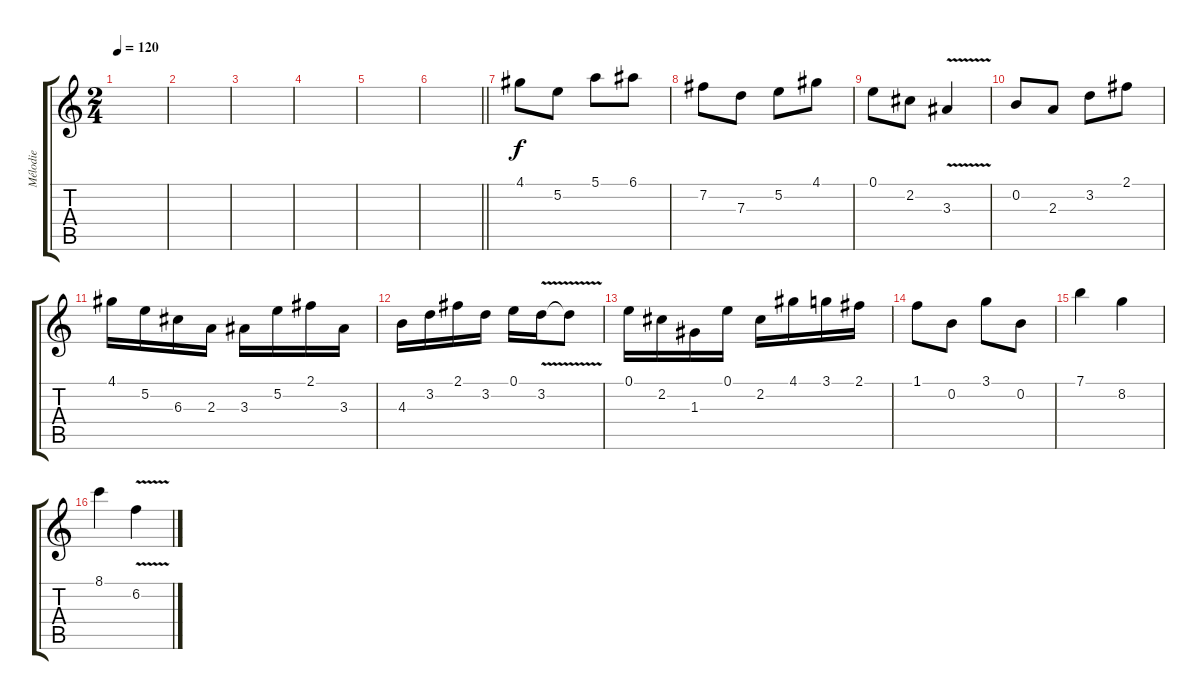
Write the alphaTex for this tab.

\track ("Mélodie" "Mélodie") {instrument electricguitarjazz}
\staff {score tabs}
\tuning (E4 B3 G3 D3 A2 E2) {hide}
\ts (2 4)
\tempo 120
\clef g2
\ks c
|
|
|
|
|
\barLineRight lightlight
|
4.1.8 5.2.8 5.1.8 6.1.8 |
7.2.8 7.3.8 5.2.8 4.1.8 |
0.1.8 2.2.8 3.3{v}.4 |
0.2.8 2.3.8 3.2.8 2.1.8 |
4.1.16 5.2.16 6.3.16 2.3.16 3.3.16 5.2.16 2.1.16 3.3.16 |
4.3.16 3.2.16 2.1.16 3.2.16 0.1.16 3.2{v}.16 3.2{t}.8 |
0.1.16 2.2.16 1.3.16 0.1.16 2.2.16 4.1.16 3.1.16 2.1.16 |
1.1.8 0.2.8 3.1.8 0.2.8 |
7.1.4 8.2.4 |
8.1.4 6.2{v}.4
